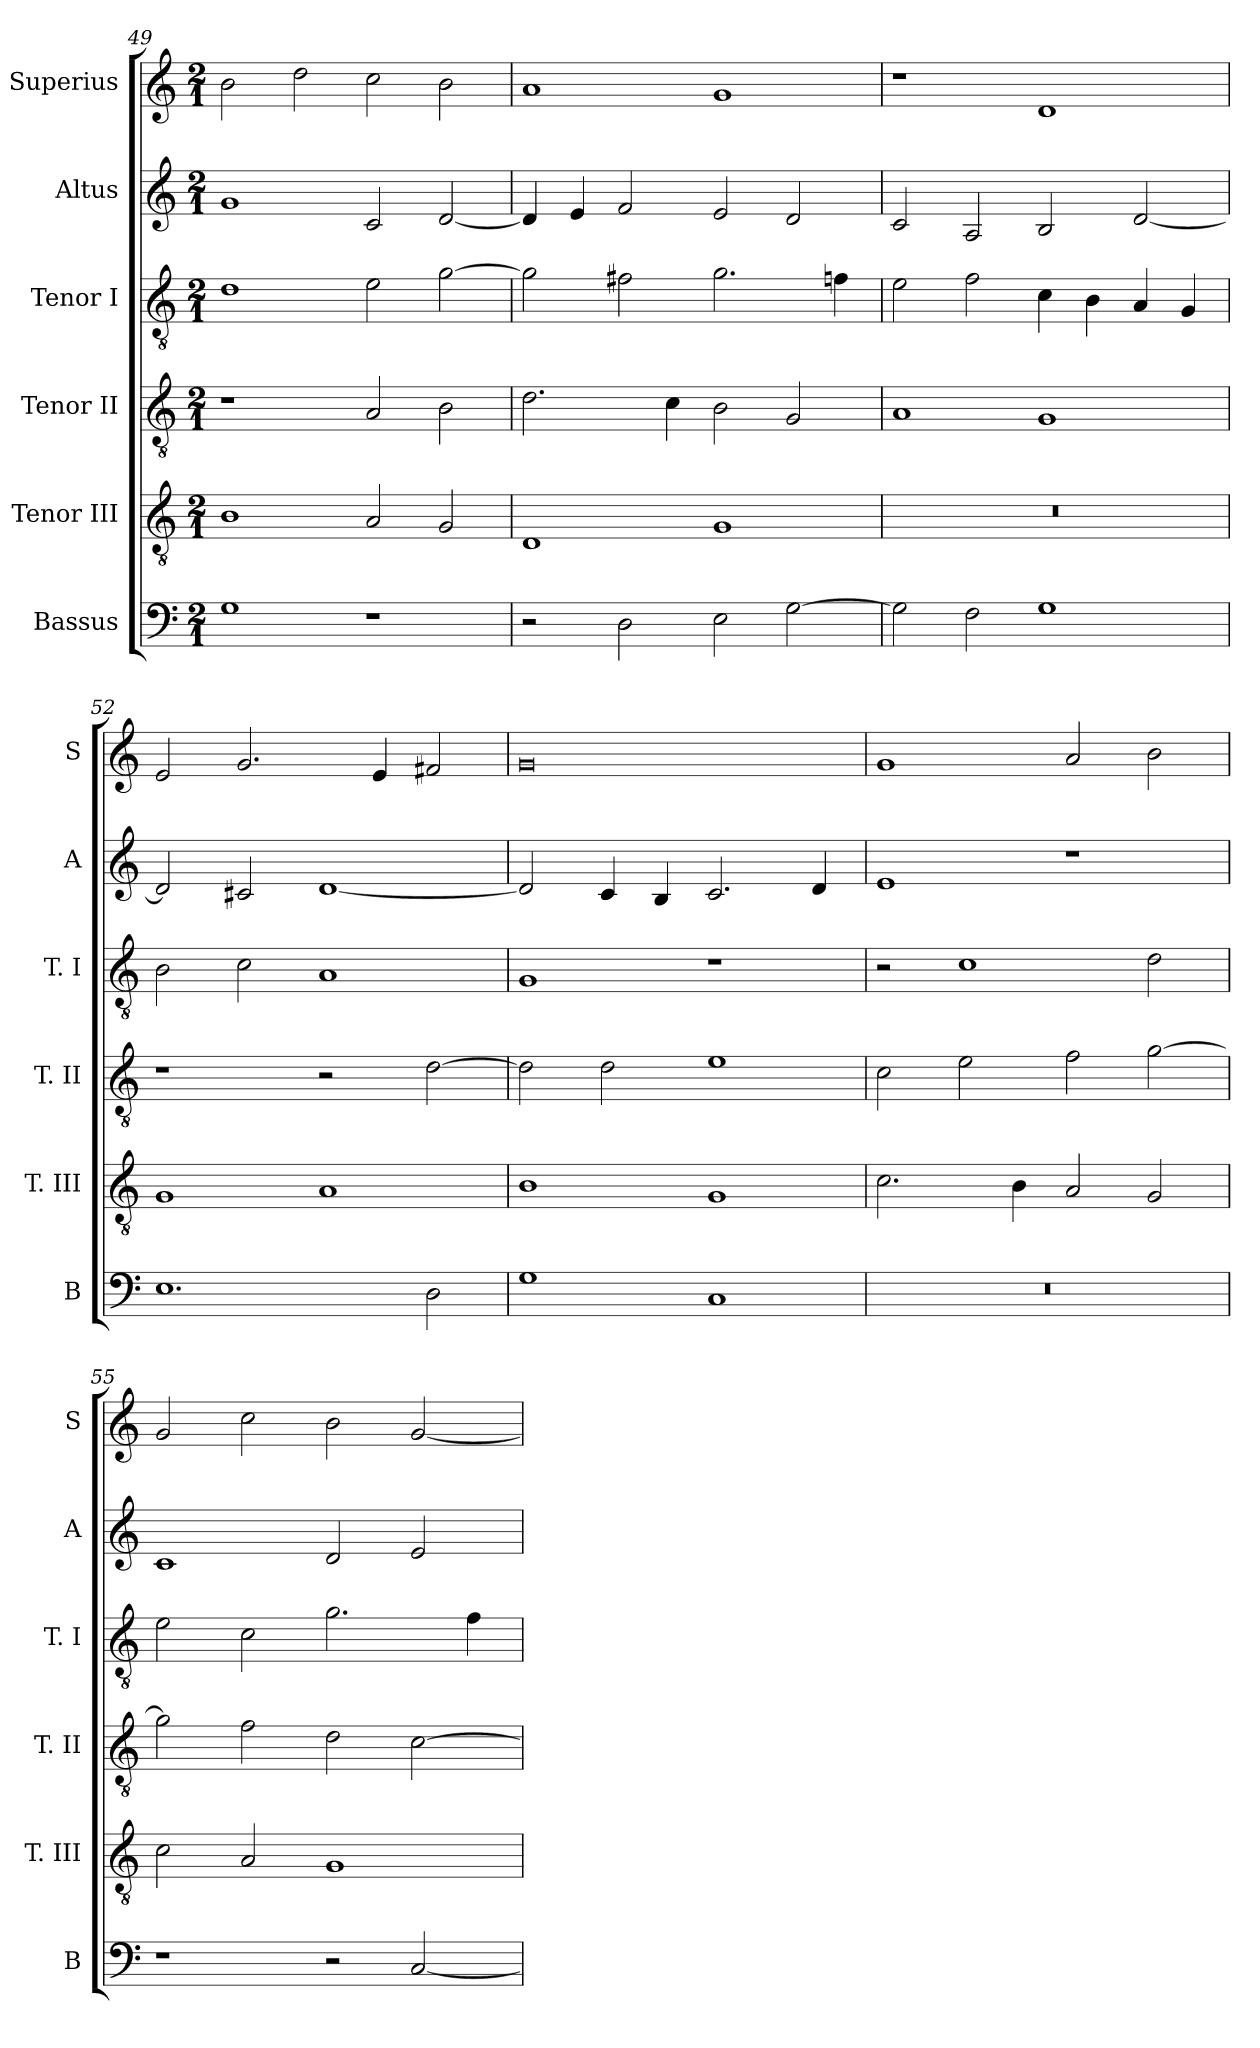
**kern	**kern	**kern	**kern	**kern	**kern
*part6	*part5	*part4	*part3	*part2	*part1
*staff6	*staff5	*staff4	*staff3	*staff2	*staff1
*I"Bassus	*I"Tenor III	*I"Tenor II	*I"Tenor I	*I"Altus	*I"Superius
*I'B	*I'T. III	*I'T. II	*I'T. I	*I'A	*I'S
*clefF4	*clefGv2	*clefGv2	*clefGv2	*clefG2	*clefG2
*k[]	*k[]	*k[]	*k[]	*k[]	*k[]
*C:	*C:	*C:	*C:	*C:	*C:
*M2/1	*M2/1	*M2/1	*M2/1	*M2/1	*M2/1
=49	=49	=49	=49	=49	=49
1G	1B	1r	1d	1g	2b
.	.	.	.	.	2dd
1r	2A	2A	2e	2c	2cc
.	2G	2B	[2g	[2d	2b
=50	=50	=50	=50	=50	=50
2r	1D	2.d	2g]	4d]	1a
.	.	.	.	4e	.
2D	.	.	2f#X	2f	.
.	.	4c	.	.	.
2E	1G	2B	2.g	2e	1g
[2G	.	2G	.	2d	.
.	.	.	4fn	.	.
=51	=51	=51	=51	=51	=51
2G]	0r	1A	2e	2c	1r
2F	.	.	2f	2A	.
1G	.	1G	4c	2B	1d
.	.	.	4B	.	.
.	.	.	4A	[2d	.
.	.	.	4G	.	.
=52	=52	=52	=52	=52	=52
1.E	1G	1r	2B	2d]	2e
.	.	.	2c	2c#X	2.g
.	1A	2r	1A	[1d	.
.	.	.	.	.	4e
2D	.	[2d	.	.	2f#X
=53	=53	=53	=53	=53	=53
1G	1B	2d]	1G	2d]	0g
.	.	2d	.	4c	.
.	.	.	.	4B	.
1C	1G	1e	1r	2.c	.
.	.	.	.	4d	.
=54	=54	=54	=54	=54	=54
0r	2.c	2c	2r	1e	1g
.	.	2e	1c	.	.
.	4B	.	.	.	.
.	2A	2f	.	1r	2a
.	2G	[2g	2d	.	2b
=55	=55	=55	=55	=55	=55
1r	2c	2g]	2e	1c	2g
.	2A	2f	2c	.	2cc
2r	1G	2d	2.g	2d	2b
[2C	.	[2c	.	2e	[2g
.	.	.	4f	.	.
=	=	=	=	=	=
*-	*-	*-	*-	*-	*-
